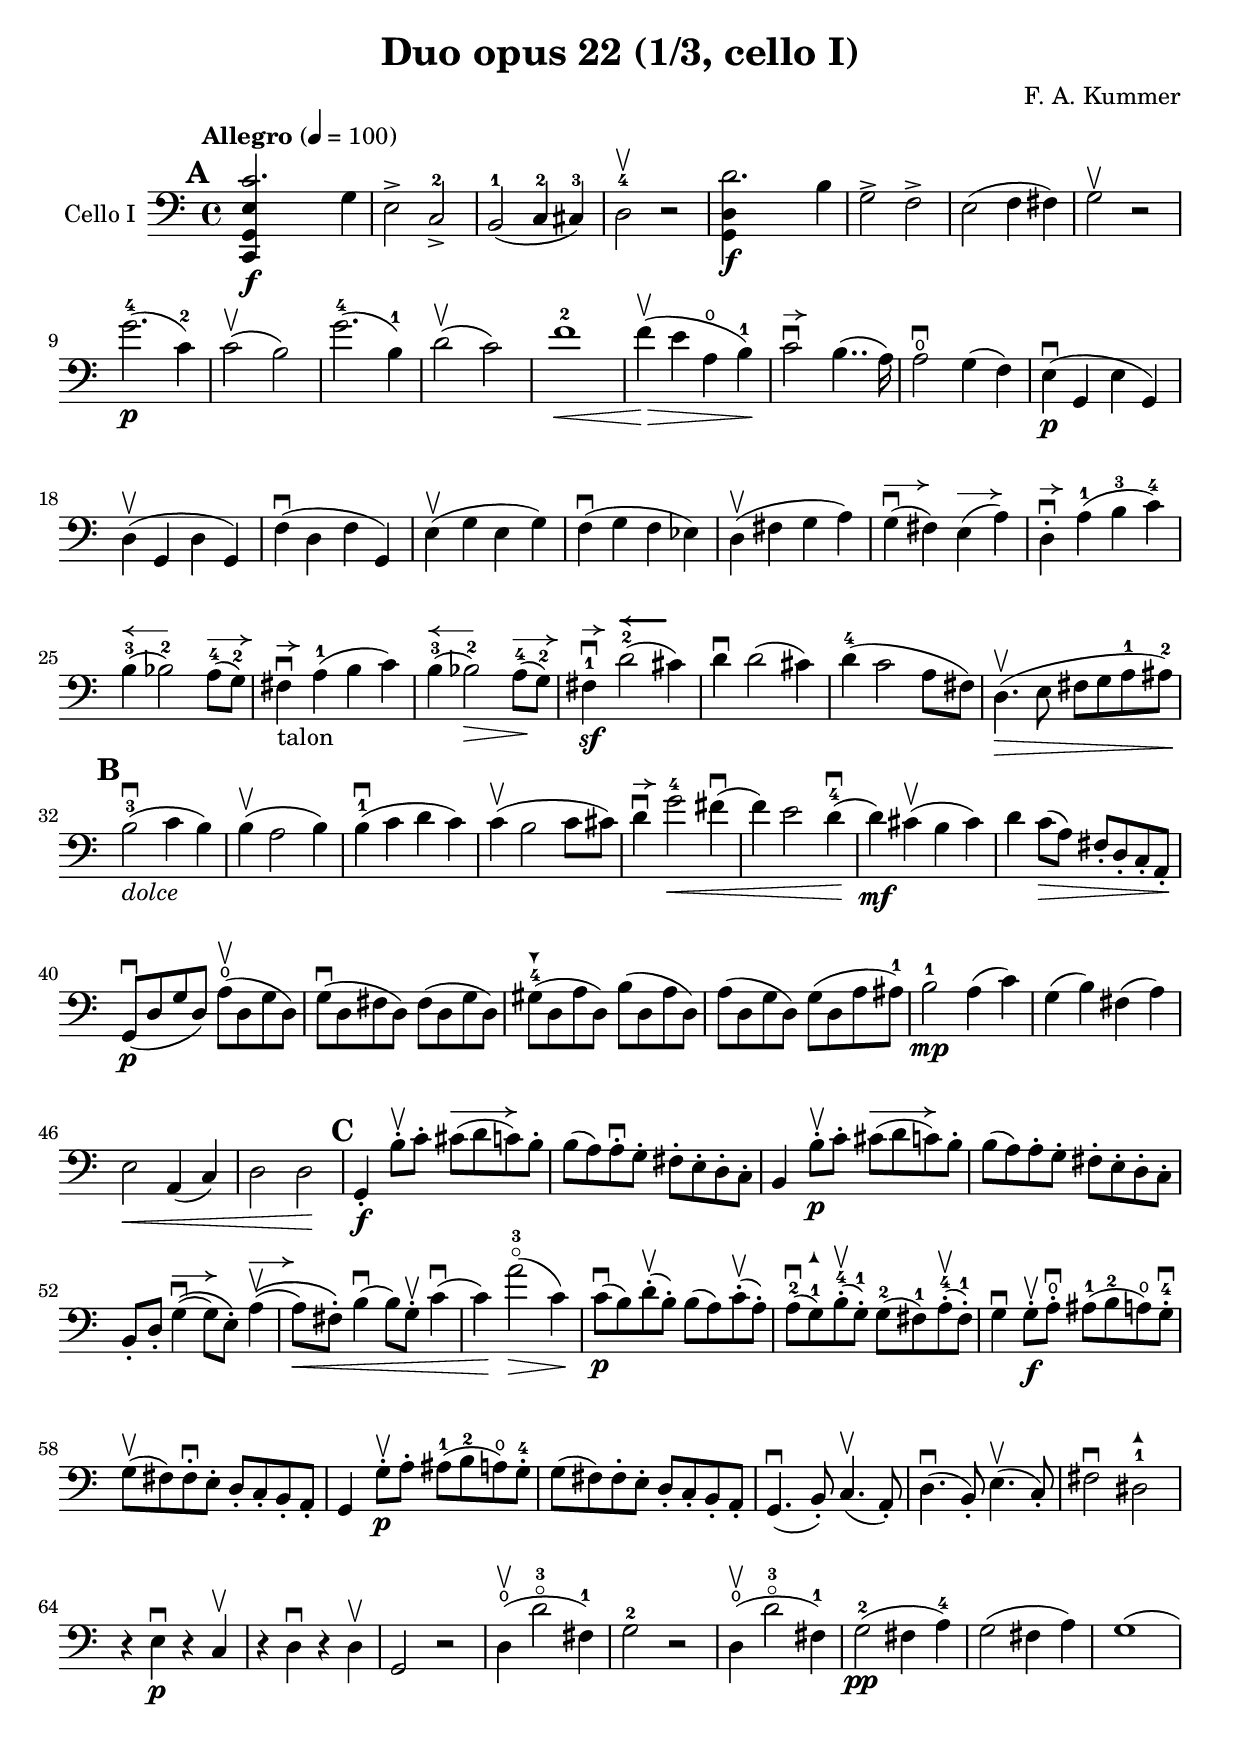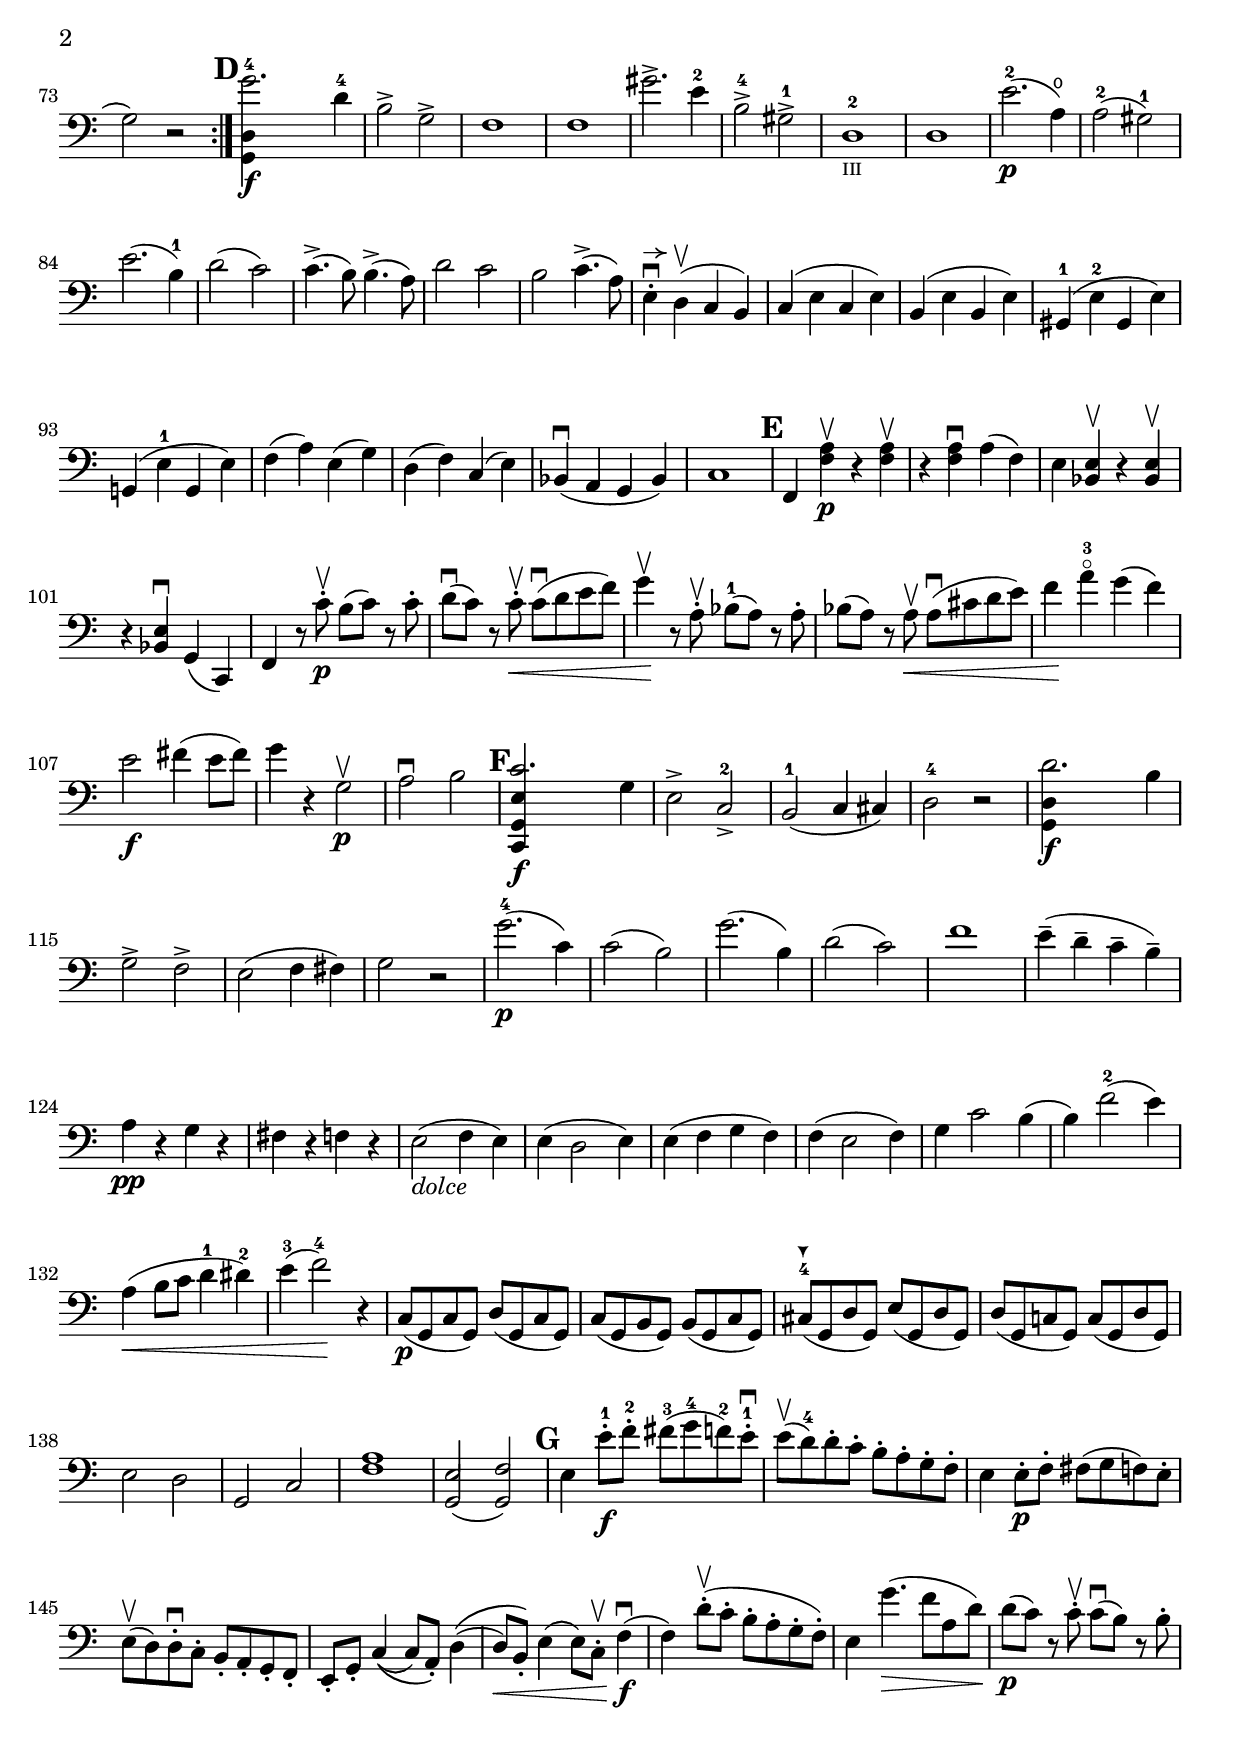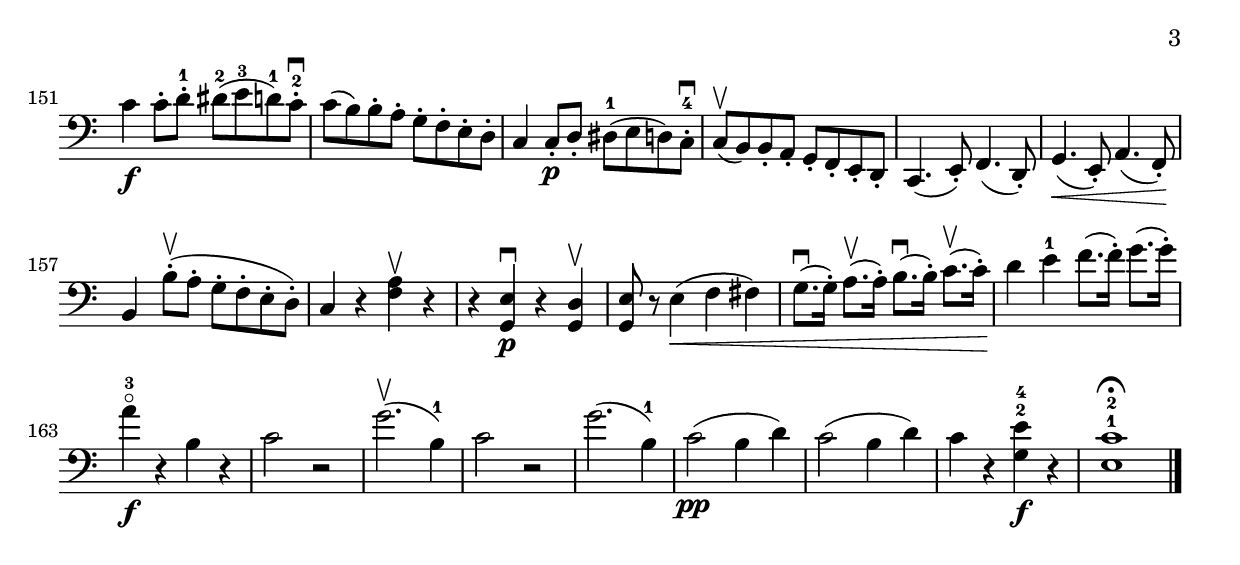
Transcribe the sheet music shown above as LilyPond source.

#(set-global-staff-size 21)

\version "2.18.2"

\header {
  title    = "Duo opus 22 (1/3, cello I)"
  composer = "F. A. Kummer"
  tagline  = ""
}

\language "italiano"

allongerTrois = \markup {
  \center-column {
    \combine
    \draw-line #'(-6 . 0)
    \arrow-head #X #RIGHT ##f
  }
}

allongerDeux = \markup {
  \center-column {
    \combine
    \draw-line #'(-4 . 0)
    \arrow-head #X #RIGHT ##f
  }
}

allongerUne = \markup {
  \center-column {
    \combine
    \draw-line #'(-2 . 0)
    \arrow-head #X #RIGHT ##f
  }
}

retenir = \markup {
  \center-column {
    \concat {
      \arrow-head #X #LEFT ##f
      \hspace #-1
      \draw-line #'(-4 . 0)
    }
  }
}

retenirAppuyer = \markup {
  \center-column {
    \concat {
      \arrow-head #X #LEFT ##f
      \hspace #-1
      \override #'(thickness . 3)
      \draw-line #'(-4 . 0)
    }
  }
}

extup = \markup {
  \center-column {
    \arrow-head #Y #UP ##t
  }
}

extdown = \markup {
  \center-column {
    \arrow-head #Y #DOWN ##t
  }
}

extover = \markup {
%  \center-column {
%    \beam #0.75 #0 #0.75
%  }
}

\score {
  \new Staff
  \with {instrumentName = #"Cello I"}
  {
%    \override TextScript.avoid-slur = #'inside
%    \override TextScript.outside-staff-priority = ##f
%    \override Score.Fingering.avoid-slur = #'inside
%    \override Score.StrokeFinger.avoid-slur = #'inside
    \override Hairpin.to-barline = ##f
    \tempo "Allegro" 4 = 100
    \time 4/4
    \key do \major
    \clef bass

    \mark \default
    \repeat volta 2 {
      <<do,4\f sol,4 mi4 do'2.>> sol4                                  % 1
      mi2-> do2->-2                                                    % 2
      si,2-1(do4-2 dod-3)                                              % 3
      re2-4\upbow r2                                                   % 4
      <<sol,4\f re4 re'2.>> si4                                        % 5
      sol2-> fa2->                                                     % 6
      mi2(fa4 fad4)                                                    % 7
      sol2\upbow r2                                                    % 8
      sol'2.-4\p(do'4-2)                                               % 9
      do'2\upbow(si2)                                                  % 10
      sol'2.-4(si4-1)                                                  % 11
      re'2\upbow(do'2)                                                 % 12
      fa'1-2\<                                                         % 13
      fa'4\upbow\!\>(mi'4 la4\open si4-1)\!                            % 14
      do'2\downbow^\allongerUne si4..(la16)                            % 15
      la2\downbow\open sol4(fa4)                                       % 16
      mi4\p\downbow(sol,4 mi4 sol,4)                                   % 17
      re4\upbow(sol,4 re4 sol,4)                                       % 18
      fa4\downbow(re4 fa4 sol,4)                                       % 19
      mi4\upbow(sol4 mi4 sol4)                                         % 20
      fa4\downbow(sol4 fa4 mib4)                                       % 21
      re4\upbow(fad4 sol4 la4)                                         % 22
      sol4^\allongerDeux\downbow(fad4) mi4^\allongerDeux(la4)          % 23
      re4-.^\allongerUne\downbow la4-1(si4-3 do'4-4)                   % 24
      si4-3^\retenir(sib2-2) la8-4^\allongerDeux(sol8-2)               % 25
      fad4^\allongerUne\downbow-\markup{talon} la4-1(si4 do'4)         % 26
      si4-3^\retenir(sib2-2\>) la8-4^\allongerDeux\!(sol8-2)           % 27
      fad4-1\sf\downbow^\allongerUne
      re'2-2^\retenirAppuyer(dod'4)                                    % 28
      re'4\downbow re'2(dod'4)                                         % 29
      re'4-4(do'2 la8 fad8)                                            % 30
      re4.\upbow\>(mi8 fad8 sol8 la8-1 lad8-2)\!                       % 31
      \mark \default
      si2-3\downbow_\markup{\italic "dolce"}(do'4 si4)                 % 32
      si4\upbow(la2 si4)                                               % 33
      si4-1\downbow(do'4 re'4 do'4)                                    % 34
      do'4\upbow(si2 do'8 dod'8)                                       % 35
      re'4\downbow^\allongerUne
      sol'2-4\<fad'4\downbow(                                          % 36
      fa'4) mi'2 re'4-4\downbow\!(                                     % 37
      re'4\mf) dod'4\upbow(si4 dod'4)                                  % 38
      re'4 do'8\>(la8) fad8-. re8-. do8-. la,8-.\!                     % 39
      sol,8\downbow\p(re8 sol8 re8)
      la8\open\upbow(re8 sol8 re8)                                     % 40
      sol8\downbow(re8 fad8 re8) fad8(re8 sol8 re8)                    % 41
      sold8-4^\extdown(re8^\extover la8 re8) si8(re8 la8 re8)          % 42
      la8(re8 sol8 re8) sol8(re8 la8 lad8-1)                           % 43
      si2-1\mp la4(do'4)                                               % 44
      sol4(si4) fad4(la4)                                              % 45
      mi2\< la,4(do4)                                                  % 46
      re2 re2\!                                                        % 47
      \mark \default
      sol,4-.\f si8-.\upbow do'8-.
      dod'8^\allongerTrois(re'8 do'8) si8-.                            % 48
      si8(la8) la-.\downbow sol8-. fad8-. mi8-. re8-. do8-.            % 49
      si,4 si8-.\upbow\p do'8-. dod'8^\allongerTrois(re'8 do'8) si8-.  % 50
      si8(la8) la8-. sol8-. fad8-. mi8-. re8-. do8-.                   % 51
      si,8-. re8-.
      sol4^\allongerDeux\downbow\((sol8) mi8-.\)
      la4^\allongerDeux\upbow\((                                       % 52
      la8\<) fad8-.\)
      si4\downbow(si8) sol8-.\upbow do'4\downbow(                      % 53
      do'4)\! la'2-3\flageolet\>(do'4)\!                               % 54
      do'8\downbow\p(si8) re'8-.\upbow(si8-.) si8(la8)
      do'8-.\upbow(la8-.)                                              % 55
      la8-2\downbow(sol8-1^\extup) si8-4-.\upbow(sol-1-.)
      sol8-2^\extover(fad8-1) la8-4-.\upbow(fad8-1-.)                  % 56
      sol4\downbow sol8-.\f\upbow la8-.\open\downbow
      lad8-1(si8-2 la8\open) sol8-.-4\downbow                          % 57
      sol8\upbow(fad8) fad8-.\downbow mi8-. re8-. do8-. si,8-. la,8-.  % 58
      sol,4 sol8-.\p\upbow la8-. lad8-1(si8-2 la8\open) sol8-.-4       % 59
      sol8(fad8) fad8-. mi8-. re8-. do8-. si,8-. la,8-.                % 60
      sol,4.\downbow(si,8-.) do4.\upbow(la,8-.)                        % 61
      re4.\downbow(si,8-.) mi4.\upbow(do8-.)                           % 62
      fad2\downbow red2-1^\extup\!                                     % 63
      r4^\extover mi4\p\downbow r4 do4\upbow                           % 64
      r4 re4\downbow r4 re4\upbow                                      % 65
      sol,2 r2                                                         % 66
      re4\open\upbow(re'2-3\flageolet fad4-1)                          % 67
      sol2-2 r2                                                        % 68
      re4\open\upbow(re'2-3\flageolet fad4-1)                          % 69
      sol2-2\pp(fad4 la4-4)                                            % 70
      sol2(fad4 la4)                                                   % 71
      sol1(                                                            % 72
      sol2) r2                                                         % 73
      }

    \mark \default
      <<sol,4\f re4 sol'2.-4>> re'4-4                                  % 74
      si2-> sol2->                                                     % 75
      fa1                                                              % 76
      fa1                                                              % 77
      sold'2.-> mi'4-2                                                 % 78
      si2-4-> sold2-1->                                                % 79
      re1-2_\markup{\teeny III}                                        % 80
      re1                                                              % 81
      mi'2.-2\p(la4\open)                                              % 82
      la2-2(sold2-1)                                                   % 83
      mi'2.(si4-1)                                                     % 84
      re'2(do'2)                                                       % 85
      do'4.->(si8) si4.->(la8)                                         % 86
      re'2 do'2                                                        % 87
      si2 do'4.->(la8)                                                 % 88
      mi4-.\downbow^\allongerUne re4\upbow(do4 si,4)                   % 89
      do4(mi4 do4 mi4)                                                 % 90
      si,4(mi4 si,4 mi4)                                               % 91
      sold,4-1(mi4-2 sold,4 mi4)                                       % 92
      sol,!4(mi4-1 sol,4 mi4)                                          % 93
      fa4(la4) mi4(sol4)                                               % 94
      re4(fa4) do4(mi4)                                                % 95
      sib,\downbow(la,4 sol,4 sib,4)                                   % 96
      do1                                                              % 97
      \mark \default
      fa,4 <<fa4\p la4\upbow>> r4 <<fa4 la4\upbow>>                    % 98
      r4 <<fa4 la4\downbow>> la4(fa4)                                  % 99
      mi4 <<sib,4 mi4\upbow>> r4 <<sib,4 mi4\upbow>>                   % 100
      r4 <<sib,4 mi4\downbow>> sol,4(do,4)                             % 101
      fa,4 r8 do'8-.\p\upbow si8(do'8) r8 do'8-.                       % 102
      re'8\downbow(do'8) r8 do'8-.\upbow\<
      do'8\downbow(re'8 mi'8 fa'8)                                     % 103
      sol'4\!\upbow r8 la8-.\upbow sib-1(la8) r8 la8-.                 % 104
      sib8(la8) r8^\extover la8\upbow\< la8\downbow(dod'8 re'8 mi'8)   % 105
      fa'4\! la'4-3\flageolet sol'4(fa'4)                              % 106
      mi'2\f fad'4(mi'8 fad'8)                                         % 107
      sol'4 r4 sol2\p\upbow                                            % 108
      la2\downbow si2                                                  % 109
      \mark \default
      <<do,4\f sol,4 mi4 do'2.>> sol4                                  % 110
      mi2-> do2-2->                                                    % 111
      si,2-1(do4 dod4)                                                 % 112
      re2-4 r2                                                         % 113
      <<sol,4\f re4 re'2.>> si4                                        % 114
      sol2-> fa2->                                                     % 115
      mi2(fa4 fad4)                                                    % 116
      sol2 r2                                                          % 117
      sol'2.-4\p(do'4)                                                 % 118
      do'2(si2)                                                        % 119
      sol'2.(si4)                                                      % 120
      re'2(do'2)                                                       % 121
      fa'1                                                             % 122
      mi'4--(re'4-- do'4-- si4--)                                      % 123
      la4\pp r4 sol4 r4                                                % 124
      fad4 r4 fa4 r4                                                   % 125
      mi2_\markup{\italic "dolce"}(fa4 mi4)                            % 126
      mi4(re2 mi4)                                                     % 127
      mi4(fa4 sol4 fa4)                                                % 128
      fa4(mi2 fa4)                                                     % 129
      sol4 do'2 si4(                                                   % 130
      si4) fa'2-2(mi'4)                                                % 131
      la4\<(si8 do'8 re'4-1 red'4-2)                                   % 132
      mi'4-3(fa'2-4)\! r4                                              % 133
      do8\p(sol,8 do8 sol,8) re8(sol,8 do8 sol,8)                      % 134
      do8(sol,8 si,8 sol,8) si,8(sol,8 do8 sol,8)                      % 135
      dod8-4^\extdown(sol,8^\extover re8 sol,8) mi8(sol,8 re8 sol,8)   % 136
      re8(sol,8 do!8 sol,8) do8(sol,8 re8 sol,8)                       % 137
      mi2 re2                                                          % 138
      sol,2 do2                                                        % 139
      <<fa1 la1>>                                                      % 140
      <<{mi2 fa2}\\ {\stemUp sol,2(sol,2) \stemNeutral}>>              % 141
      \mark \default
      mi4 mi'8-1-.\f fa'8-2-.
      fad'8-3(sol'8-4 fa'8-2) mi'8-1-.\downbow                         % 142
      mi'8\upbow(re'8-4) re'8-. do'8-. si8-. la8-. sol8-. fa8-.        % 143
      mi4 mi8\p-. fa8-. fad8(sol8 fa8) mi8-.                           % 144
      mi8\upbow(re8) re8-.\downbow do8-. si,8-. la,8-. sol,8-. fa,8-.  % 145
      mi,8-. sol,8-. do4\((do8) la,8-.\) re4\((                        % 146
      re8\<) si,8-.\) mi4(mi8) do8-.\upbow fa4\!\f\downbow(            % 147
      fa4) re'8-.\upbow(do'8-. si-. la8-. sol8-. fa8-.)                % 148
      mi4 sol'4.\>(fa'8 la8 re'8)\!                                    % 149
      re'8\p(do'8) r8 do'8-.\upbow do'8\downbow(si8) r8 si8-.          % 150
      do'4\f do'8-. re'8-1-.
      red'8-2(mi'8-3 re'8-1) do'8-2-.\downbow                          % 151
      do'8(si8) si8-. la8-. sol8-. fa8-. mi8-. re8-.                   % 152
      do4 do8\p-. re8-. red8-1(mi8 re8 ) do8-4-.\downbow               % 153
      do8\upbow(si,8) si,8-. la,8-. sol,8-. fa,8-. mi,8-. re,8-.       % 154
      do,4.(mi,8-.) fa,4.(re,8-.)                                      % 155
      sol,4.\<(mi,8-.) la,4.(fa,8-.)\!                                 % 156
      si,4 si8-.\upbow(la8-. sol8-. fa8-. mi8-. re8-.)                 % 157
      do4 r4 <<fa4 la4\upbow>> r4                                      % 158
      r4 <<sol,4\p mi4\downbow>> r4 <<sol,4 re4\upbow>>                % 159
      <<sol,8 mi8>> r8 mi4\<(fa4 fad4)                                 % 160
      sol8.\downbow(sol16-.) la8.\upbow(la16-.)
      si8.\downbow(si16-.) do'8.\upbow(do'16-.)\!                      % 161
      re'4 mi'4-1 fa'8.(fa'16-.) sol'8.(sol'16-.)                      % 162
      la'4-3\flageolet\f r4 si4 r4                                     % 163
      do'2 r2                                                          % 164
      sol'2.\upbow(si4-1)                                              % 165
      do'2 r2                                                          % 166
      sol'2.(si4-1)                                                    % 167
      do'2\pp(si4 re'4)                                                % 168
      do'2(si4 re'4)                                                   % 169
      do'4 r4 <<sol4-2\f mi'4-4>> r4                                   % 170
      <<mi1-1 do'1-2\fermata>>                                         % 171
      \bar "|."
  }
}
